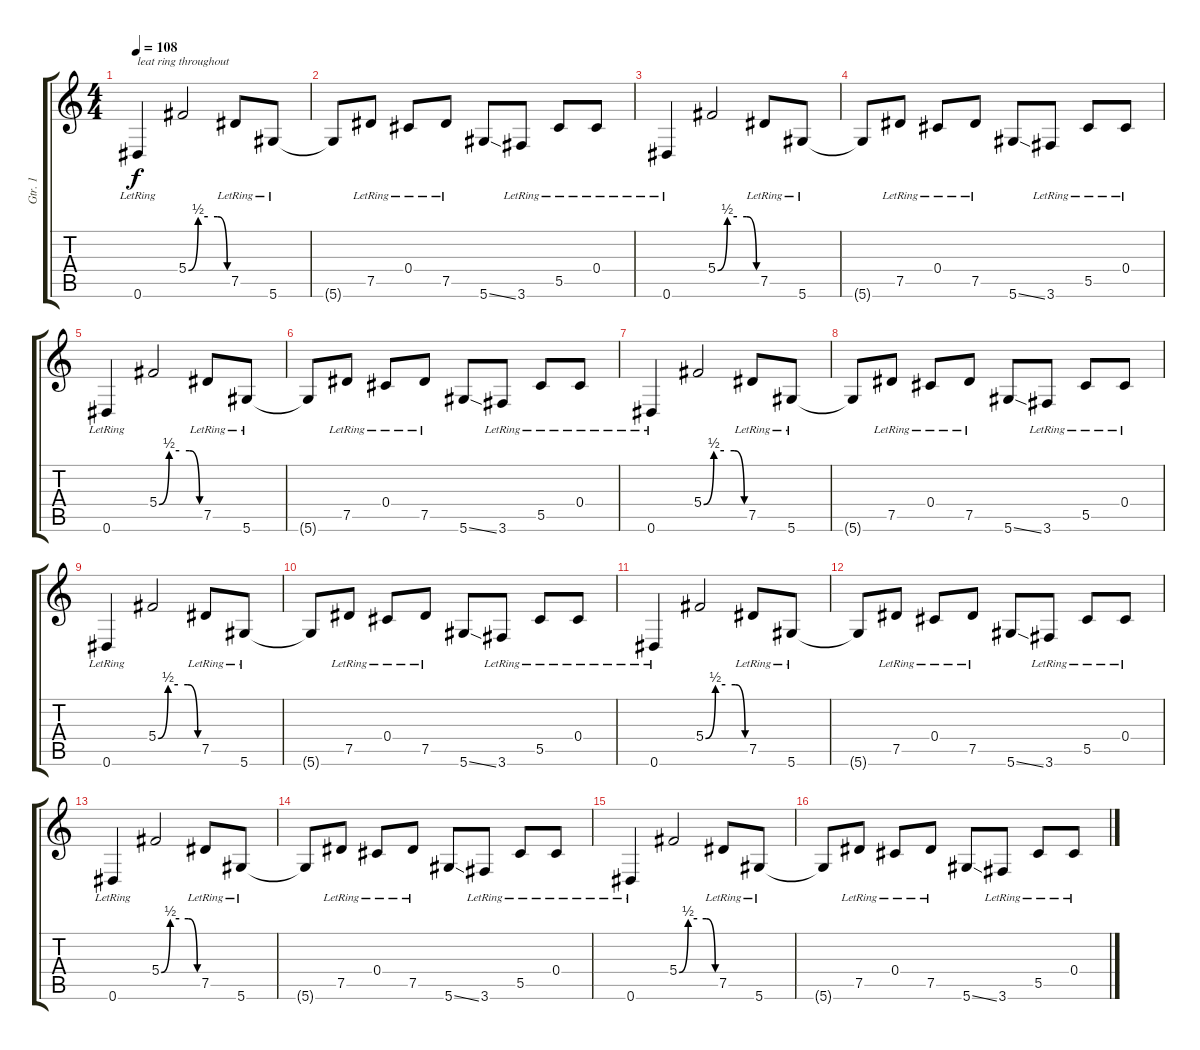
\track ("Gtr. 1" "Gtr. 1") {instrument acousticguitarnylon}
\staff {score tabs}
\tuning (Eb4 Bb3 Gb3 Db3 Ab2 Eb2) {hide}
\ts (4 4)
\tempo 108
\clef g2
\ks c
0.6{lr}.4{txt "leat ring throughout" dy f instrument acousticguitarnylon} 5.4{be (custom 0 0 15 2 30 2 45 2 60 0)}.2 7.5{lr}.8 5.6{lr}.8 |
5.6{t}.8 7.5{lr}.8 0.4{lr}.8 7.5{lr}.8 5.6{ss}.8 3.6{lr}.8 5.5{lr}.8 0.4{lr}.8 |
0.6{lr}.4 5.4{be (custom 0 0 15 2 30 2 45 2 60 0)}.2 7.5{lr}.8 5.6{lr}.8 |
5.6{t}.8 7.5{lr}.8 0.4{lr}.8 7.5{lr}.8 5.6{ss}.8 3.6{lr}.8 5.5{lr}.8 0.4{lr}.8 |
0.6{lr}.4 5.4{be (custom 0 0 15 2 30 2 45 2 60 0)}.2 7.5{lr}.8 5.6{lr}.8 |
5.6{t}.8 7.5{lr}.8 0.4{lr}.8 7.5{lr}.8 5.6{ss}.8 3.6{lr}.8 5.5{lr}.8 0.4{lr}.8 |
0.6{lr}.4 5.4{be (custom 0 0 15 2 30 2 45 2 60 0)}.2 7.5{lr}.8 5.6{lr}.8 |
5.6{t}.8 7.5{lr}.8 0.4{lr}.8 7.5{lr}.8 5.6{ss}.8 3.6{lr}.8 5.5{lr}.8 0.4{lr}.8 |
0.6{lr}.4 5.4{be (custom 0 0 15 2 30 2 45 2 60 0)}.2 7.5{lr}.8 5.6{lr}.8 |
5.6{t}.8 7.5{lr}.8 0.4{lr}.8 7.5{lr}.8 5.6{ss}.8 3.6{lr}.8 5.5{lr}.8 0.4{lr}.8 |
0.6{lr}.4 5.4{be (custom 0 0 15 2 30 2 45 2 60 0)}.2 7.5{lr}.8 5.6{lr}.8 |
5.6{t}.8 7.5{lr}.8 0.4{lr}.8 7.5{lr}.8 5.6{ss}.8 3.6{lr}.8 5.5{lr}.8 0.4{lr}.8 |
0.6{lr}.4 5.4{be (custom 0 0 15 2 30 2 45 2 60 0)}.2 7.5{lr}.8 5.6{lr}.8 |
5.6{t}.8 7.5{lr}.8 0.4{lr}.8 7.5{lr}.8 5.6{ss}.8 3.6{lr}.8 5.5{lr}.8 0.4{lr}.8 |
0.6{lr}.4 5.4{be (custom 0 0 15 2 30 2 45 2 60 0)}.2 7.5{lr}.8 5.6{lr}.8 |
5.6{t}.8 7.5{lr}.8 0.4{lr}.8 7.5{lr}.8 5.6{ss}.8 3.6{lr}.8 5.5{lr}.8 0.4{lr}.8
